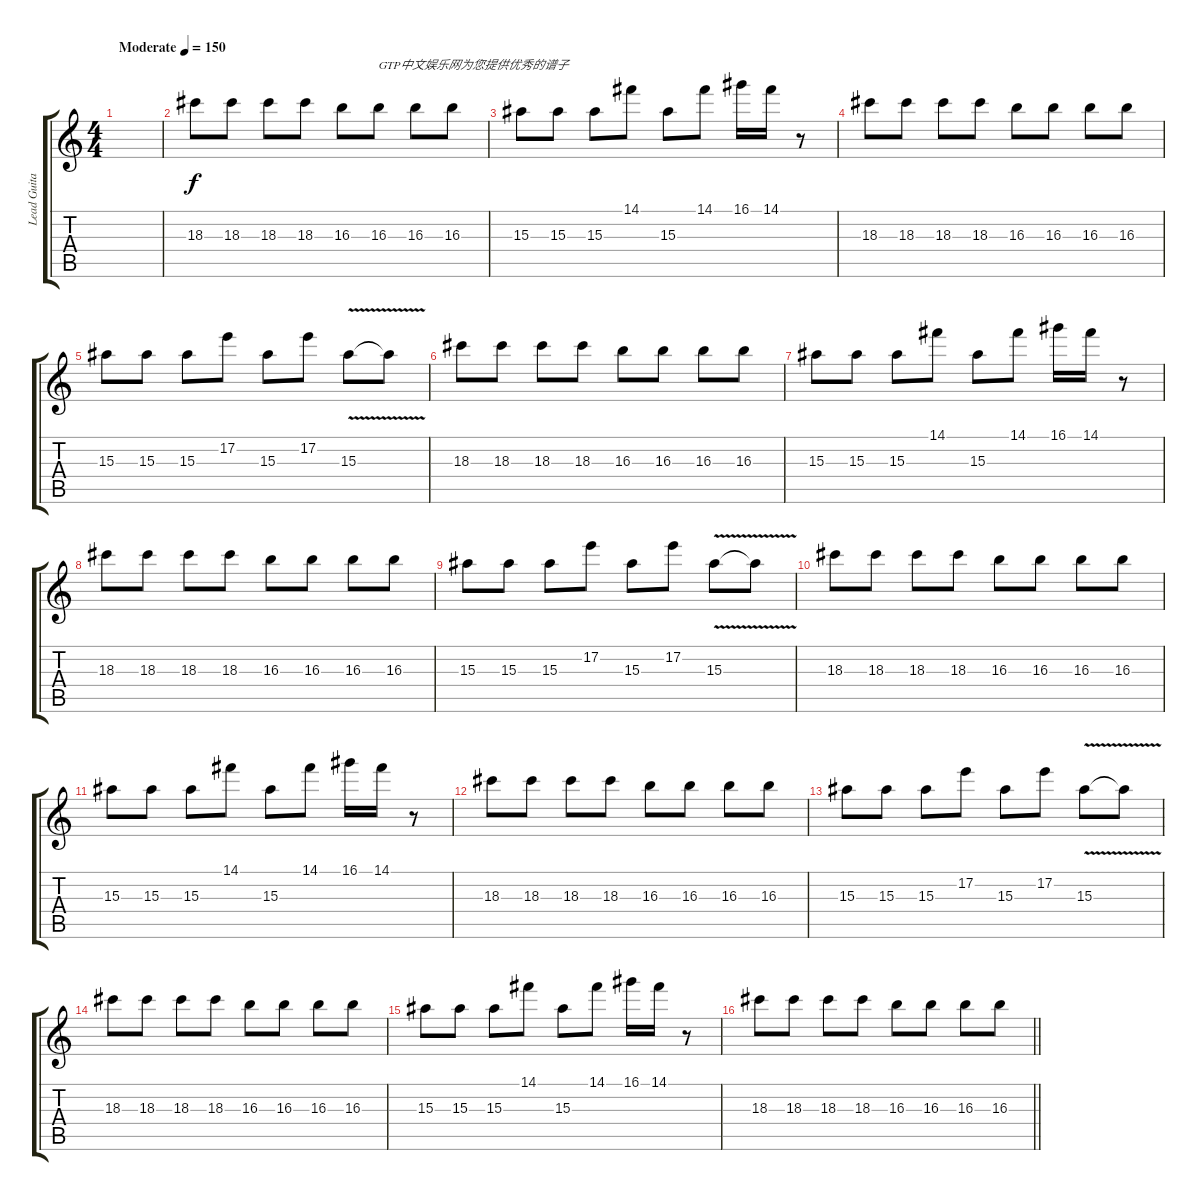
\track ("Lead Guitar" "Lead Guita") {instrument distortionguitar}
\staff {score tabs}
\tuning (E4 B3 G3 D3 A2 E2) {hide}
\ts (4 4)
\tempo (150 "Moderate")
\clef g2
\ks c
|
18.3.8 18.3.8 18.3.8 18.3.8 16.3.8 16.3.8{txt "GTP中文娱乐网为您提供优秀的谱子"} 16.3.8 16.3.8 |
15.3.8 15.3.8 15.3.8 14.1.8 15.3.8 14.1.8 16.1.16 14.1.16 r.8 |
18.3.8 18.3.8 18.3.8 18.3.8 16.3.8 16.3.8 16.3.8 16.3.8 |
15.3.8 15.3.8 15.3.8 17.2.8 15.3.8 17.2.8 15.3{v}.8 15.3{t}.8 |
18.3.8 18.3.8 18.3.8 18.3.8 16.3.8 16.3.8 16.3.8 16.3.8 |
15.3.8 15.3.8 15.3.8 14.1.8 15.3.8 14.1.8 16.1.16 14.1.16 r.8 |
18.3.8 18.3.8 18.3.8 18.3.8 16.3.8 16.3.8 16.3.8 16.3.8 |
15.3.8 15.3.8 15.3.8 17.2.8 15.3.8 17.2.8 15.3{v}.8 15.3{t}.8 |
18.3.8 18.3.8 18.3.8 18.3.8 16.3.8 16.3.8 16.3.8 16.3.8 |
15.3.8 15.3.8 15.3.8 14.1.8 15.3.8 14.1.8 16.1.16 14.1.16 r.8 |
18.3.8 18.3.8 18.3.8 18.3.8 16.3.8 16.3.8 16.3.8 16.3.8 |
15.3.8 15.3.8 15.3.8 17.2.8 15.3.8 17.2.8 15.3{v}.8 15.3{t}.8 |
18.3.8 18.3.8 18.3.8 18.3.8 16.3.8 16.3.8 16.3.8 16.3.8 |
15.3.8 15.3.8 15.3.8 14.1.8 15.3.8 14.1.8 16.1.16 14.1.16 r.8 |
\barLineRight lightlight
18.3.8 18.3.8 18.3.8 18.3.8 16.3.8 16.3.8 16.3.8 16.3.8
